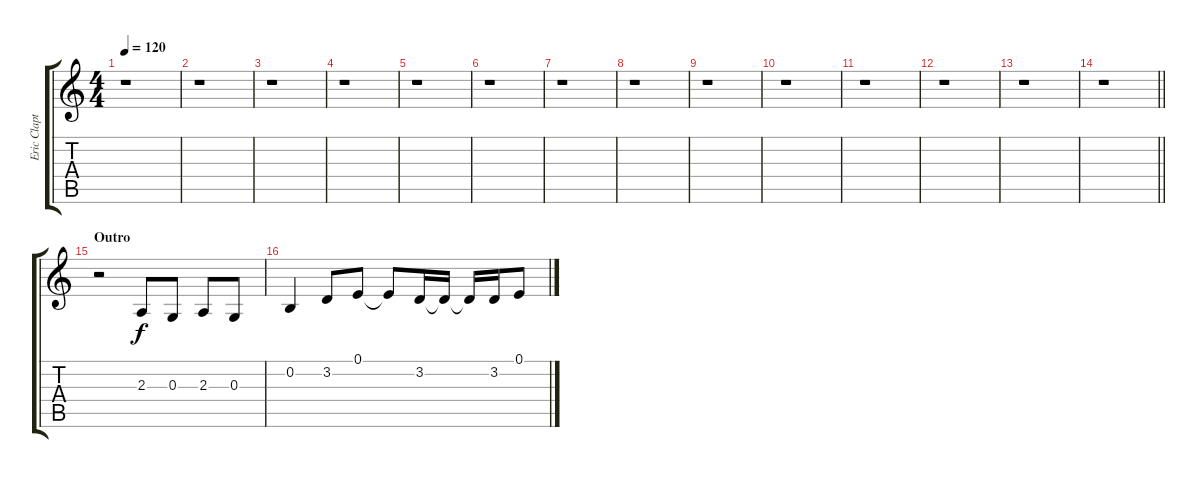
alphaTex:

\track ("Eric Clapton Voice" "Eric Clapt") {instrument tenorsax}
\staff {score tabs}
\tuning (E4 B3 G3 D3 A2 E2) {hide}
\ts (4 4)
\tempo 120
\clef g2
\ks c
r.1{dy f} |
r.1 |
r.1 |
r.1 |
r.1 |
r.1 |
r.1 |
r.1 |
r.1 |
r.1 |
r.1 |
r.1 |
r.1 |
\barLineRight lightlight
r.1 |
\section ("" "Outro")
r.2 2.3.8 0.3.8 2.3.8 0.3.8 |
0.2.4 3.2.8 0.1.8 0.1{t}.8 3.2.16 3.2{t}.16 3.2{t}.16 3.2.16 0.1.8
